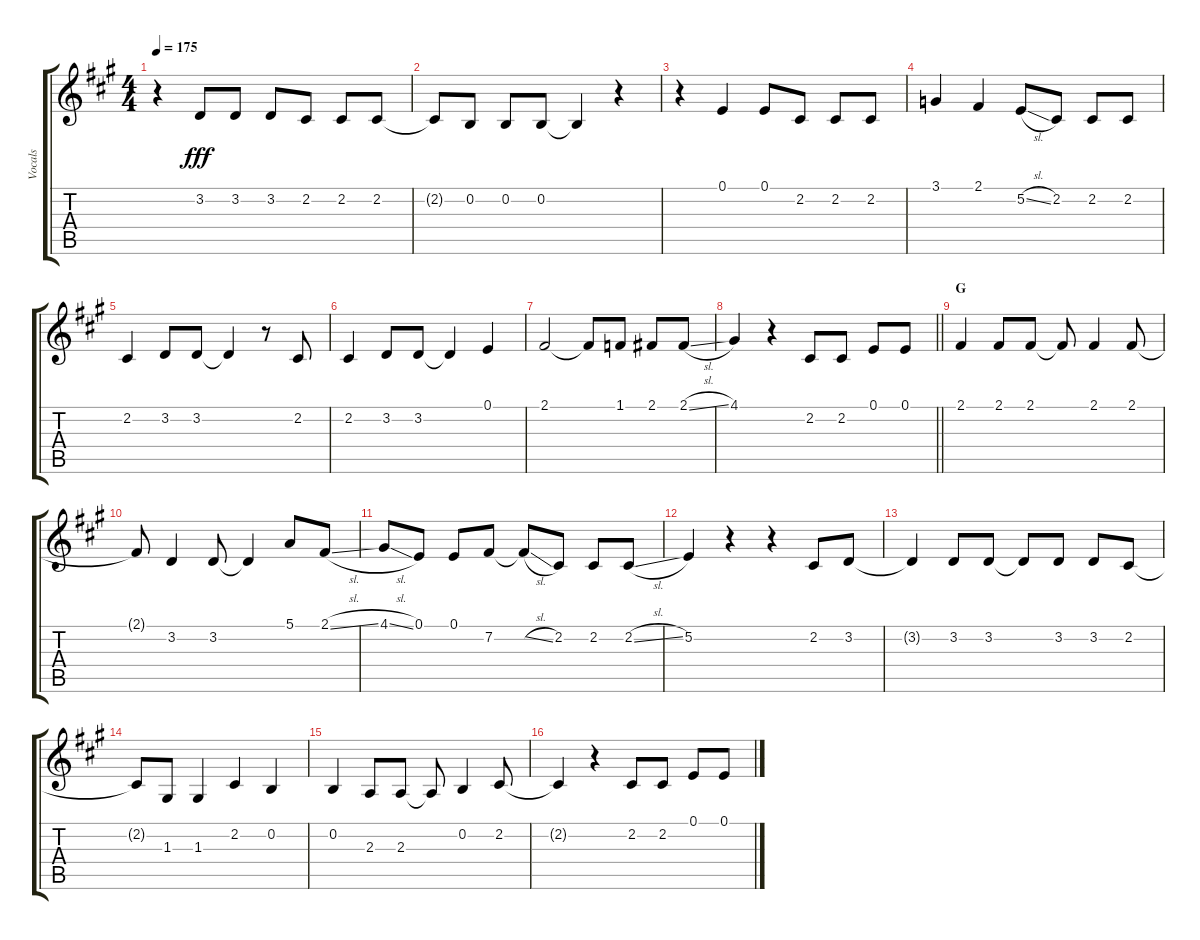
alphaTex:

\track ("Vocals" "Vocals") {instrument voiceoohs}
\staff {score tabs}
\tuning (E4 B3 G3 D3 A2 E2) {hide}
\ts (4 4)
\tempo 175
\clef g2
\ks a
r.4{dy fff} 3.2.8 3.2.8 3.2.8 2.2.8 2.2.8 2.2.8 |
2.2{t}.8 0.2.8 0.2.8 0.2.8 0.2{t}.4 r.4 |
r.4 0.1.4 0.1.8 2.2.8 2.2.8 2.2.8 |
3.1.4 2.1.4 5.2{sl}.8 2.2.8 2.2.8 2.2.8 |
2.2.4 3.2.8 3.2.8 3.2{t}.4 r.8 2.2.8 |
2.2.4 3.2.8 3.2.8 3.2{t}.4 0.1.4 |
2.1.2 2.1{t}.8 1.1.8 2.1.8 2.1{sl}.8 |
\barLineRight lightlight
4.1.4 r.4 2.2.8 2.2.8 0.1.8 0.1.8 |
\section ("" "G")
2.1.4 2.1.8 2.1.8 2.1{t}.8 2.1.4 2.1.8 |
2.1{t}.8 3.2.4 3.2.8 3.2{t}.4 5.1.8 2.1{sl}.8 |
4.1{sl}.8 0.1.8 0.1.8 7.2.8 7.2{sl t}.8 2.2.8 2.2.8 2.2{sl}.8 |
5.2.4 r.4 r.4 2.2.8 3.2.8 |
3.2{t}.4 3.2.8 3.2.8 3.2{t}.8 3.2.8 3.2.8 2.2.8 |
2.2{t}.8 1.3.8 1.3.4 2.2.4 0.2.4 |
0.2.4 2.3.8 2.3.8 2.3{t}.8 0.2.4 2.2.8 |
2.2{t}.4 r.4 2.2.8 2.2.8 0.1.8 0.1.8
